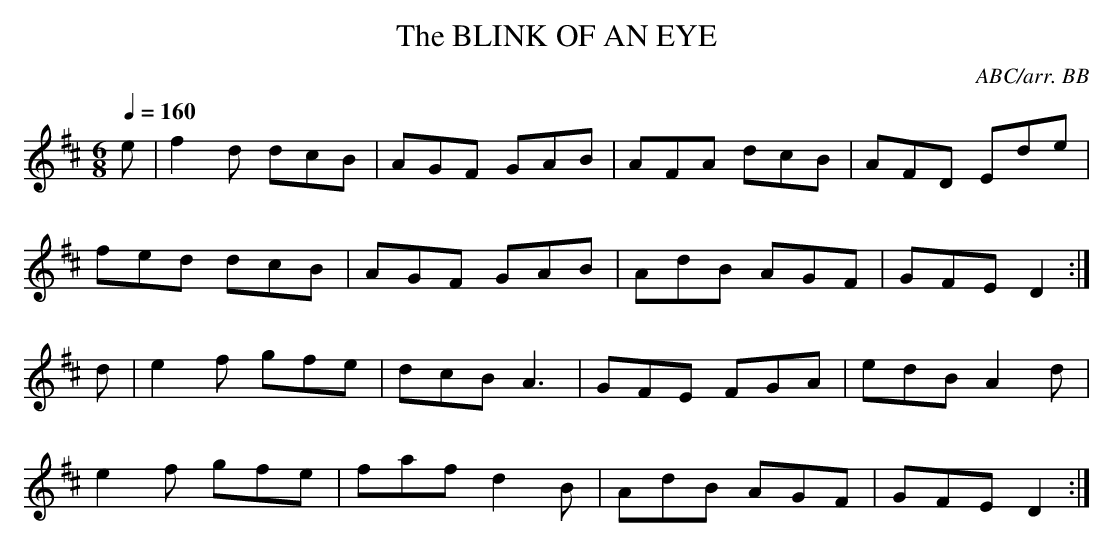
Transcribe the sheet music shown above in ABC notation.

X:1
T:BLINK OF AN EYE, The
C:ABC/arr. BB
Q:1/4=160
M:6/8
L:1/8
K:D
e|f2d dcB|AGF GAB|AFA dcB|AFD Ede|
fed dcB|AGF GAB|AdB AGF|GFE D2 :|
d|e2f gfe|dcB A3|GFE FGA|edB A2d|
e2f gfe|faf d2B|AdB AGF|GFE D2 :|
